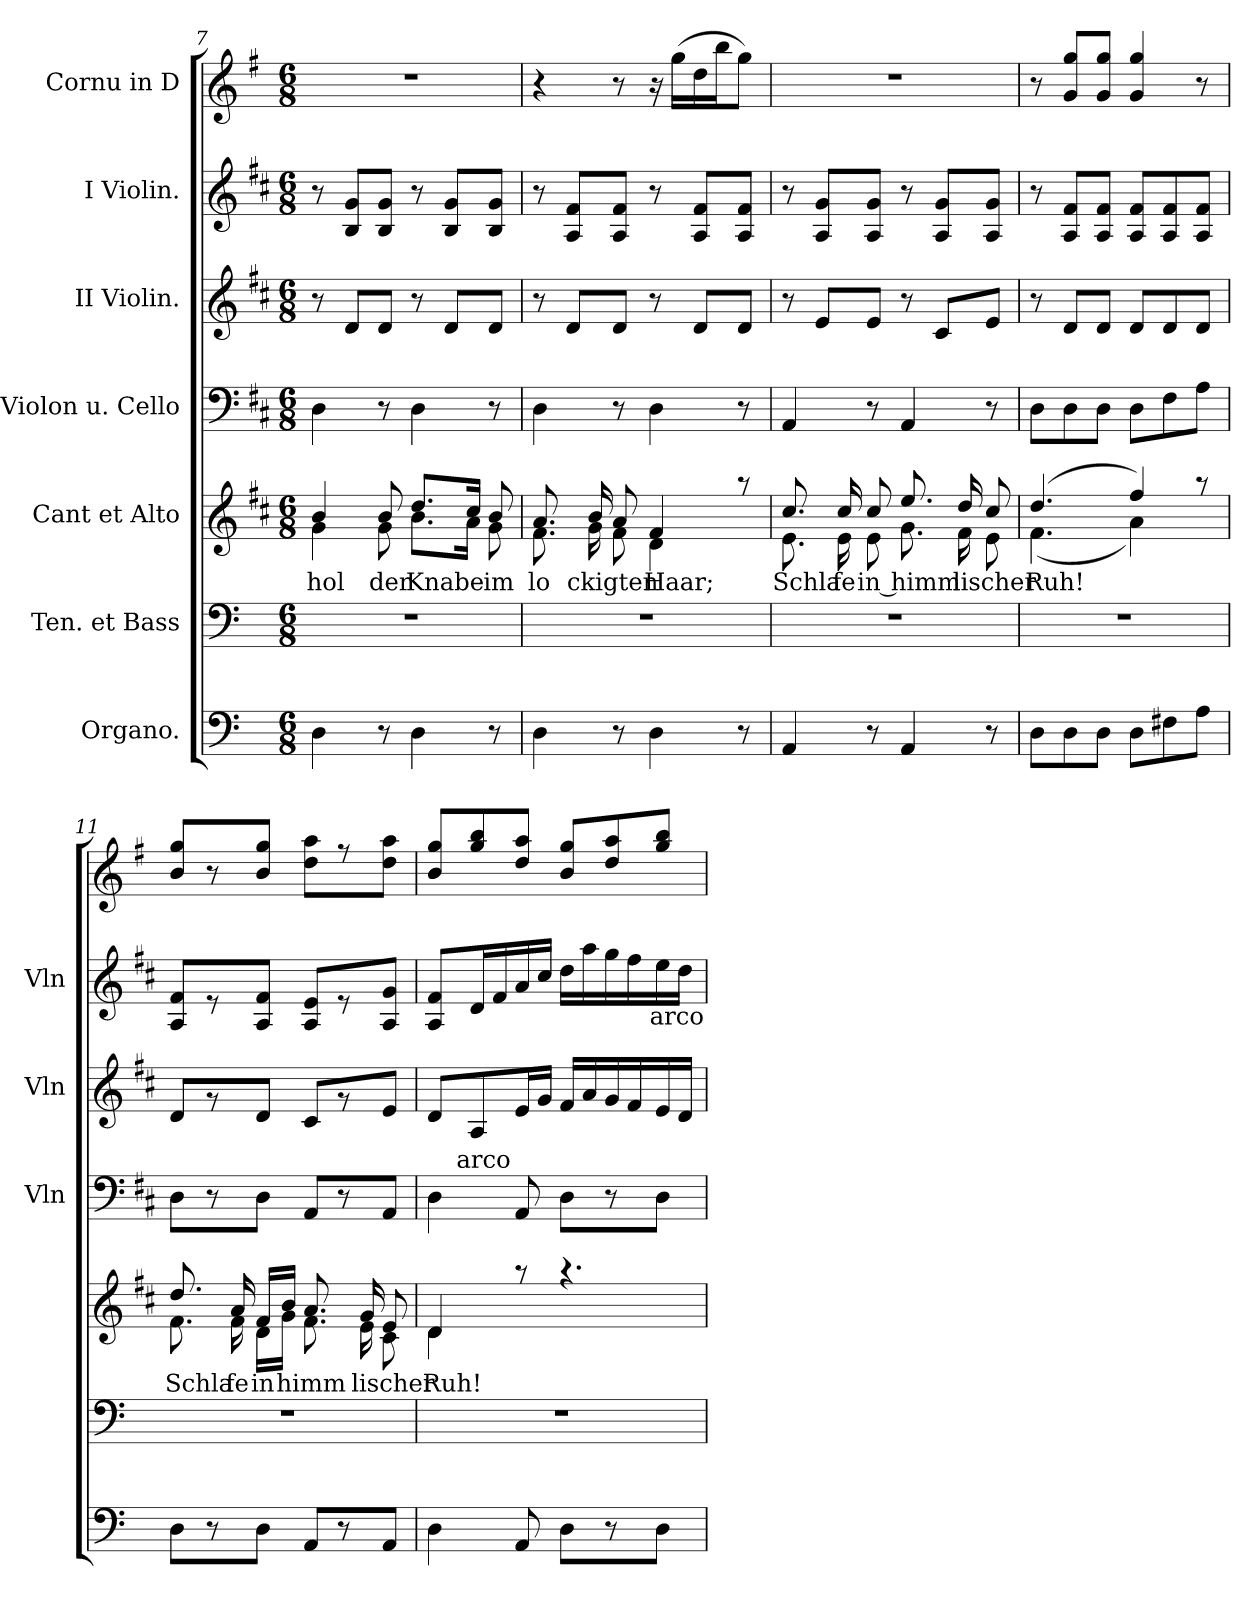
**kern	**kern	**kern	**text	**kern	**kern	**kern	**kern
*part7	*part6	*part5	*part5	*part4	*part3	*part2	*part1
*staff7	*staff6	*staff5	*staff5	*staff4	*staff3	*staff2	*staff1
*I"Organo.	*I"Ten. et Bass	*I"Cant et Alto	*	*I"Violon u. Cello	*I"II Violin.	*I"I Violin.	*I"Cornu in D
*	*	*	*	*I'Vln	*I'Vln	*I'Vln	*
*clefF4	*clefF4	*clefG2	*	*clefF4	*clefG2	*clefG2	*clefG2
*	*ITrd8c14	*ITrd1c2	*	*ITrd1c2	*ITrd1c2	*ITrd1c2	*ITrd4c7
*k[]	*k[]	*k[]	*	*k[]	*k[]	*k[]	*k[]
*C:	*C:	*C:	*	*C:	*C:	*C:	*C:
*M6/8	*M6/8	*M6/8	*	*M6/8	*M6/8	*M6/8	*M6/8
=7	=7	=7	=7	=7	=7	=7	=7
!	!LO:N:vis=1	!	!LO:LY:b	!	!	!	!LO:N:vis=1
*	*	*^	*	*	*	*	*
4D\	2.r	4a/	4f\	hol	4C\	8r	8r	2.r
.	.	.	.	.	.	8c/L	8A/ 8f/L	.
!	!	!	!	!LO:LY:b	!	!	!	!
8r	.	8a/	8f\	der	8r	8c/J	8A/ 8f/J	.
!	!	!	!	!LO:LY:b	!	!	!	!
4D\	.	8.cc/L	8.a\L	Kna	4C\	8r	8r	.
.	.	.	.	.	.	8c/L	8A/ 8f/L	.
!	!	!	!	!LO:LY:b	!	!	!	!
.	.	16b/Jk	16g\Jk	be	.	.	.	.
!	!	!	!	!LO:LY:b	!	!	!	!
8r	.	8a/	8f\	im	8r	8c/J	8A/ 8f/J	.
=8	=8	=8	=8	=8	=8	=8	=8	=8
!	!LO:N:vis=1	!	!	!LO:LY:b	!	!	!	!
4D\	2.r	8.g/	8.e\	lo	4C\	8r	8r	4r
.	.	.	.	.	.	8c/L	8G/ 8e/L	.
!	!	!	!	!LO:LY:b	!	!	!	!
.	.	16a/	16f\	ckigten	.	.	.	.
8r	.	8g/	8e\	.	8r	8c/J	8G/ 8e/J	8r
!	!	!	!	!LO:LY:b	!	!	!	!
4D\	.	4e/	4c\	Haar;	4C\	8r	8r	16ra
.	.	.	.	.	.	.	.	(>16cc\LL
.	.	.	.	.	.	8c/L	8G/ 8e/L	16g\
.	.	.	.	.	.	.	.	16ee\J
8r	.	8raa	8ryy	.	8r	8c/J	8G/ 8e/J	8cc\J)
!!LO:PB:g=z
=9	=9	=9	=9	=9	=9	=9	=9	=9
!	!LO:N:vis=1	!	!	!LO:LY:b	!	!	!	!LO:N:vis=1
4AA/	2.r	8.b/	8.d\	Schla	4GG/	8r	8r	2.r
.	.	.	.	.	.	8d/L	8G/ 8f/L	.
!	!	!	!	!LO:LY:b	!	!	!	!
.	.	16b/	16d\	fe	.	.	.	.
!	!	!	!	!LO:LY:b	!	!	!	!
8r	.	8b/	8d\	in himm	8r	8d/J	8G/ 8f/J	.
4AA/	.	8.dd/	8.f\	.	4GG/	8r	8r	.
.	.	.	.	.	.	8B/L	8G/ 8f/L	.
!	!	!	!	!LO:LY:b	!	!	!	!
.	.	16cc/	16e\	lischer	.	.	.	.
8r	.	8b/	8d\	.	8r	8d/J	8G/ 8f/J	.
=10	=10	=10	=10	=10	=10	=10	=10	=10
!	!LO:N:vis=1	!	!	!LO:LY:b	!	!	!	!
8D\L	2.r	(4.cc/	(<4.e\	Ruh!	8C\L	8r	8r	8r
8D\	.	.	.	.	8C\	8c/L	8G/ 8e/L	8c/ 8cc/L
8D\J	.	.	.	.	8C\J	8c/J	8G/ 8e/J	8c/ 8cc/J
8D\L	.	4ee/)	4g\)	.	8C\L	8c/L	8G/ 8e/L	4c/ 4cc/
8F#X\	.	.	.	.	8E\	8c/	8G/ 8e/	.
8A\J	.	8raa	8ryy	.	8G\J	8c/J	8G/ 8e/J	8r
=11	=11	=11	=11	=11	=11	=11	=11	=11
!	!LO:N:vis=1	!	!	!LO:LY:b	!	!	!	!
8D\L	2.r	8.cc/	8.e\	Schla	8C\L	8c/L	8G/ 8e/L	8e/ 8cc/L
8r	.	.	.	.	8r	8rg	8r	8r
!	!	!	!	!LO:LY:b	!	!	!	!
.	.	16g/	16e\	fe	.	.	.	.
!	!	!	!	!LO:LY:b	!	!	!	!
8D\J	.	16e/LL	16c\LL	in	8C\J	8c/J	8G/ 8e/J	8e/ 8cc/J
!	!	!	!	!LO:LY:b	!	!	!	!
.	.	16a/JJ	16f\JJ	himm	.	.	.	.
8AA/L	.	8.g/	8.e\	.	8GG/L	8B/L	8G/ 8d/L	8g\ 8dd\L
8r	.	.	.	.	8r	8rg	8r	8r
!	!	!	!	!LO:LY:b	!	!	!	!
.	.	16f/	16d\	lischer	.	.	.	.
8AA/J	.	8d/	8B\	.	8GG/J	8d/J	8G/ 8f/J	8g\ 8dd\J
=12	=12	=12	=12	=12	=12	=12	=12	=12
!	!	!	!	!	!LO:TX:b:t=arco	!	!	!
!	!LO:N:vis=1	!	!	!LO:LY:b	!	!	!	!
*	*	*	*	*	*^	*	*	*
4D\	2.r	4c/	4c\	Ruh!	4C\	16.ryy	8c/L	8G/ 8e/L	8e/ 8cc/L
!	!	!	!	!	!	!LO:TX:a:t=arco	!	!	!
.	.	.	.	.	.	2ryy	.	.	.
.	.	.	.	.	.	.	8G/	16c/L	8cc/ 8ee/
.	.	.	.	.	.	.	.	16e/	.
8AA/	.	8raa	2ryy	.	8GG/	.	16d/L	16g/	8g/ 8dd/J
.	.	.	.	.	.	.	16f/JJ	16b/JJ	.
8D\L	.	4.raa	.	.	8C\L	.	16e/LL	16cc\LL	8e/ 8cc/L
.	.	.	.	.	.	.	16g/	16gg\	.
8r	.	.	.	.	8r	.	16f/	16ff\	8g/ 8dd/
.	.	.	.	.	.	.	16e/	16ee\	.
.	.	.	.	.	.	8ryy	.	.	.
8D\J	.	.	.	.	8C\J	.	16d/	16dd\	8cc/ 8ee/J
.	.	.	.	.	.	.	16c/JJ	16cc\JJ	.
.	.	.	.	.	.	32ryy	.	.	.
!	!	!	!	!	!	!	!	!LO:TX:b:t=arco	!
*	*	*v	*v	*	*	*	*	*	*
*	*	*	*	*v	*v	*	*	*
=	=	=	=	=	=	=	=
*-	*-	*-	*-	*-	*-	*-	*-
